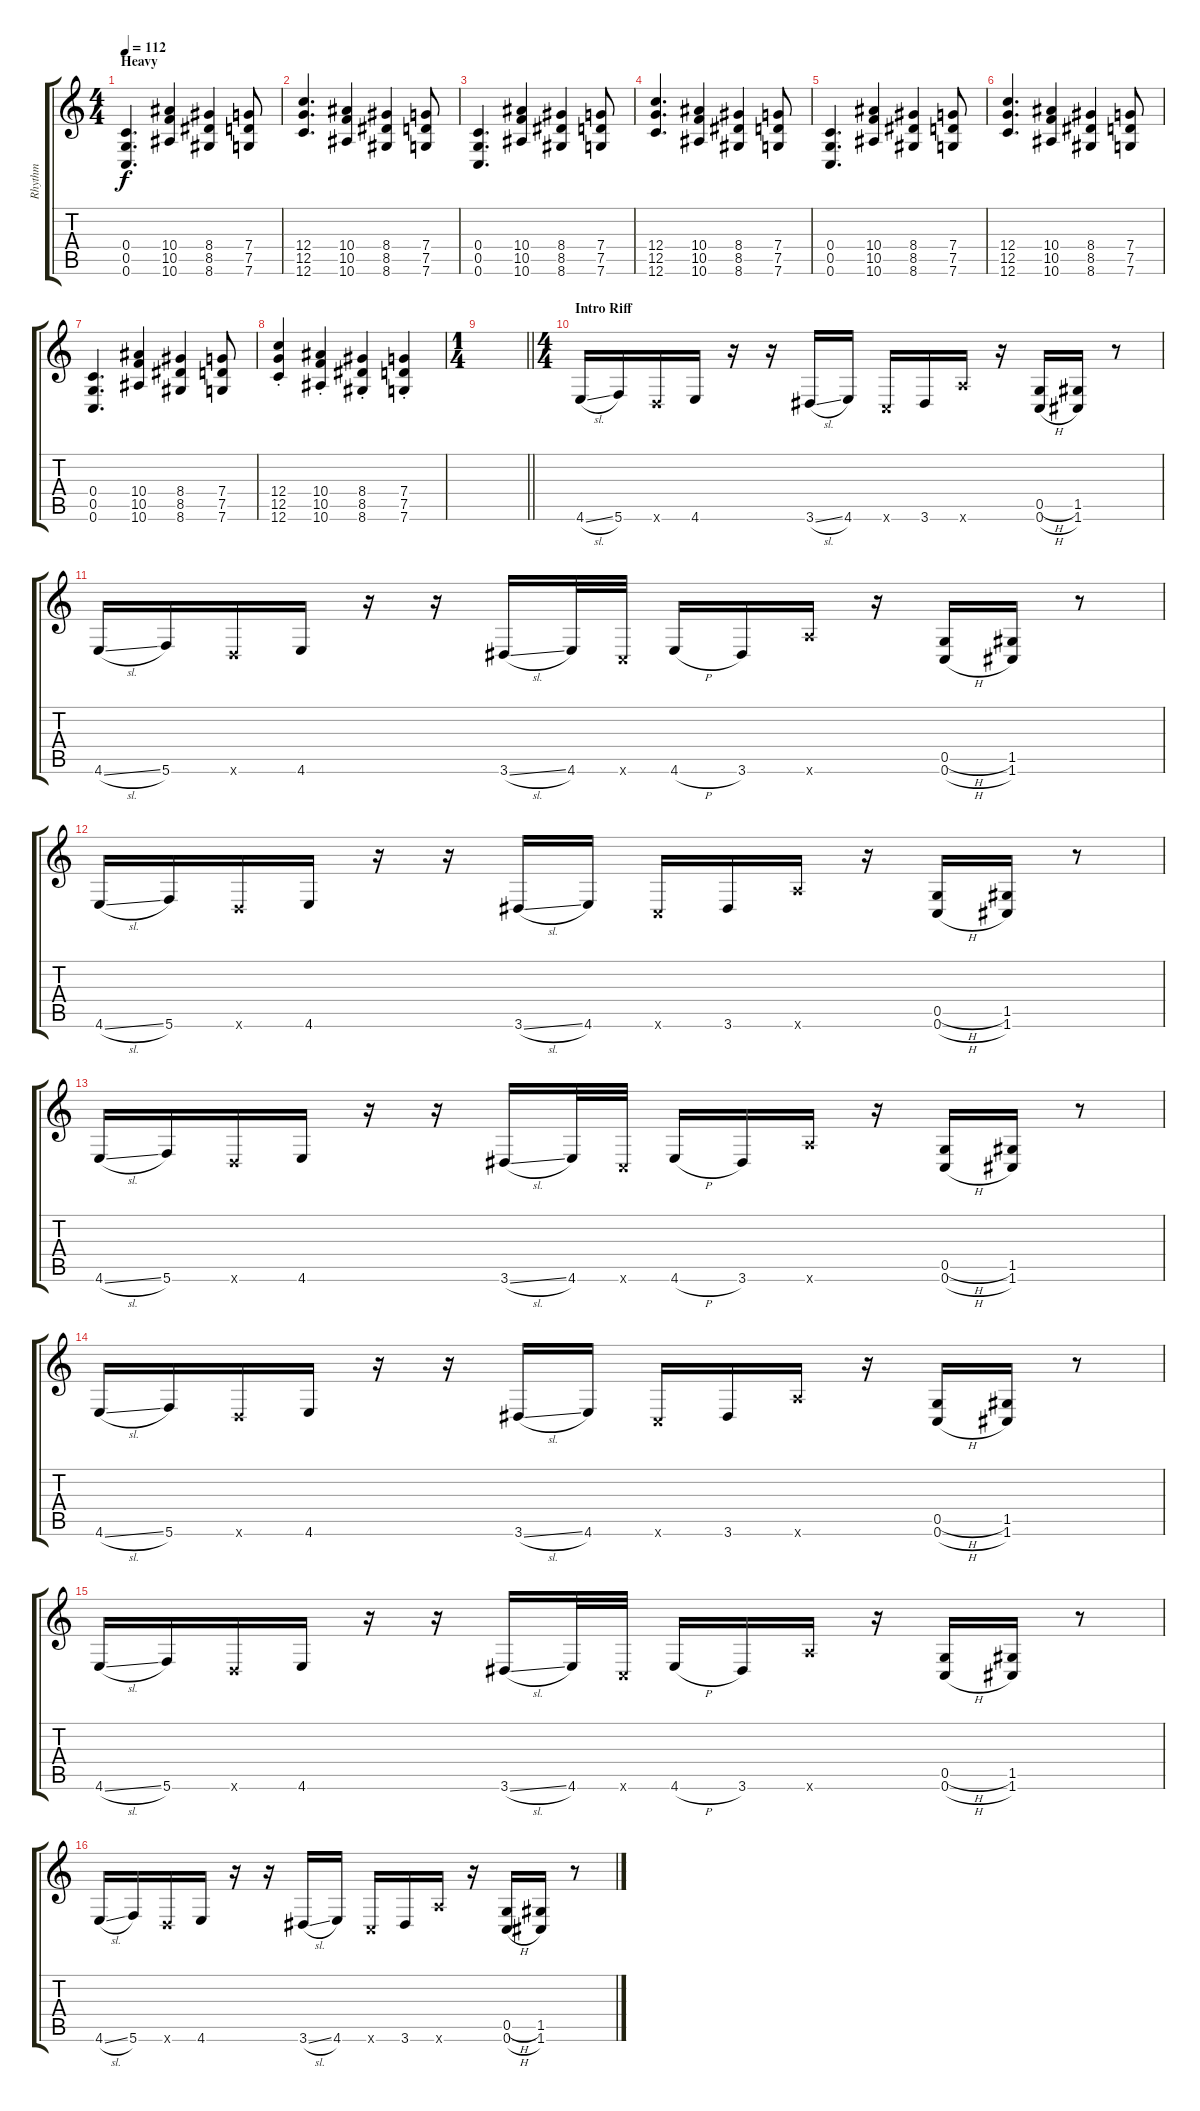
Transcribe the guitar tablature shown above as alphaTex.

\track ("Rhythm" "Rhythm") {instrument distortionguitar}
\staff {score tabs}
\tuning (D4 A3 F3 C3 G2 C2) {hide}
\ts (4 4)
\section ("" "Heavy")
\tempo 112
\clef g2
\ks c
(0.4 0.5 0.6).4{d dy f volume 13} (10.4 10.5 10.6).4 (8.4 8.5 8.6).4 (7.4 7.5 7.6).8 |
(12.4 12.5 12.6).4{d} (10.4 10.5 10.6).4 (8.4 8.5 8.6).4 (7.4 7.5 7.6).8 |
(0.4 0.5 0.6).4{d} (10.4 10.5 10.6).4 (8.4 8.5 8.6).4 (7.4 7.5 7.6).8 |
(12.4 12.5 12.6).4{d} (10.4 10.5 10.6).4 (8.4 8.5 8.6).4 (7.4 7.5 7.6).8 |
(0.4 0.5 0.6).4{d} (10.4 10.5 10.6).4 (8.4 8.5 8.6).4 (7.4 7.5 7.6).8 |
(12.4 12.5 12.6).4{d} (10.4 10.5 10.6).4 (8.4 8.5 8.6).4 (7.4 7.5 7.6).8 |
(0.4 0.5 0.6).4{d} (10.4 10.5 10.6).4 (8.4 8.5 8.6).4 (7.4 7.5 7.6).8 |
(12.4{st} 12.5{st} 12.6{st}).4 (10.4{st} 10.5{st} 10.6{st}).4 (8.4{st} 8.5{st} 8.6{st}).4 (7.4{st} 7.5{st} 7.6{st}).4 |
\ts (1 4)
\barLineRight lightlight
|
\ts (4 4)
\section ("" "Intro Riff")
4.6{sl}.16 5.6.16 2.6{x}.16 4.6.16 r.16 r.16 3.6{sl}.16 4.6.16 0.6{x}.16 3.6.16 9.6{x}.16 r.16 (0.5{h} 0.6{h}).16 (1.5 1.6).16 r.8 |
4.6{sl}.16 5.6.16 2.6{x}.16 4.6.16 r.16 r.16 3.6{sl}.16 4.6.32 0.6{x}.32 4.6{h}.16 3.6.16 9.6{x}.16 r.16 (0.5{h} 0.6{h}).16 (1.5 1.6).16 r.8 |
4.6{sl}.16 5.6.16 2.6{x}.16 4.6.16 r.16 r.16 3.6{sl}.16 4.6.16 0.6{x}.16 3.6.16 9.6{x}.16 r.16 (0.5{h} 0.6{h}).16 (1.5 1.6).16 r.8 |
4.6{sl}.16 5.6.16 2.6{x}.16 4.6.16 r.16 r.16 3.6{sl}.16 4.6.32 0.6{x}.32 4.6{h}.16 3.6.16 9.6{x}.16 r.16 (0.5{h} 0.6{h}).16 (1.5 1.6).16 r.8 |
4.6{sl}.16 5.6.16 2.6{x}.16 4.6.16 r.16 r.16 3.6{sl}.16 4.6.16 0.6{x}.16 3.6.16 9.6{x}.16 r.16 (0.5{h} 0.6{h}).16 (1.5 1.6).16 r.8 |
4.6{sl}.16 5.6.16 2.6{x}.16 4.6.16 r.16 r.16 3.6{sl}.16 4.6.32 0.6{x}.32 4.6{h}.16 3.6.16 9.6{x}.16 r.16 (0.5{h} 0.6{h}).16 (1.5 1.6).16 r.8 |
4.6{sl}.16 5.6.16 2.6{x}.16 4.6.16 r.16 r.16 3.6{sl}.16 4.6.16 0.6{x}.16 3.6.16 9.6{x}.16 r.16 (0.5{h} 0.6{h}).16 (1.5 1.6).16 r.8
